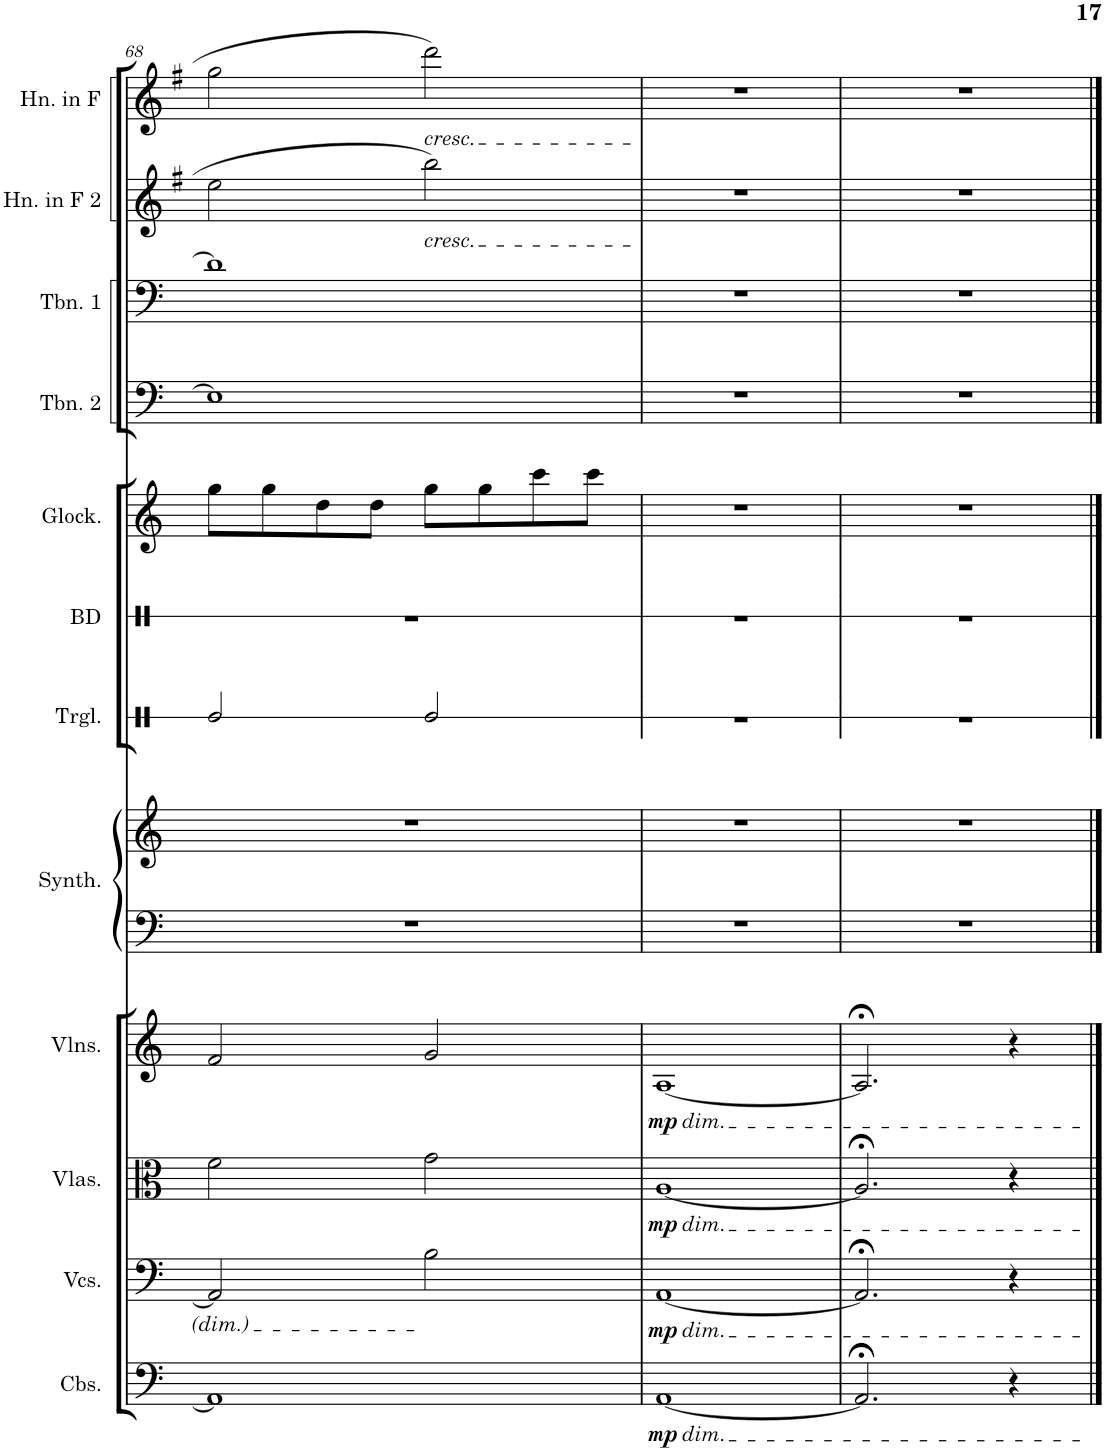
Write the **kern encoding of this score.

**kern	**dynam	**kern	**dynam	**kern	**dynam	**kern	**dynam	**kern	**kern	**kern	**kern	**kern	**kern	**kern	**kern	**kern
*part12	*part12	*part11	*part11	*part10	*part10	*part9	*part9	*part8	*part8	*part7	*part6	*part5	*part4	*part3	*part2	*part1
*staff13	*staff13	*staff12	*staff12	*staff11	*staff11	*staff10	*staff10	*staff9	*staff8	*staff7	*staff6	*staff5	*staff4	*staff3	*staff2	*staff1
*I"Contrabasses	*	*I"Violoncellos	*	*I"Violas	*	*I"Violins	*	*I"Warm Synthesizer	*	*I"Triangle	*I"Bass Drum	*I"Glockenspiel	*I"Trombone 2	*I"Trombone 1	*I"Horn in F 2	*I"Horn in F
*I'Cbs.	*	*I'Vcs.	*	*I'Vlas.	*	*I'Vlns.	*	*I'Synth.	*	*I'Trgl.	*I'BD	*I'Glock.	*I'Tbn. 2	*I'Tbn. 1	*I'Hn. in F 2	*I'Hn. in F
!!LO:PB:g=z
*clefF4	*	*clefF4	*	*clefC3	*	*clefG2	*	*clefF4	*clefG2	*clefX	*clefX	*clefG2	*clefF4	*clefF4	*clefG2	*clefG2
*Trd7c12	*	*	*	*	*	*	*	*	*	*	*	*Trd-14c-24	*	*	*Trd4c7	*Trd4c7
*k[]	*	*k[]	*	*k[]	*	*k[]	*	*k[]	*k[]	*k[]	*k[]	*k[]	*k[]	*k[]	*k[f#]	*k[f#]
*M4/4	*	*M4/4	*	*M4/4	*	*M4/4	*	*M4/4	*M4/4	*M4/4	*M4/4	*M4/4	*M4/4	*M4/4	*M4/4	*M4/4
=68	=68	=68	=68	=68	=68	=68	=68	=68	=68	=68	=68	=68	=68	=68	=68	=68
1AA]	.	2AA/]	.	2f\	.	2f/	.	1r	1r	2Re/	1r	8gg\L	1E]	1d]	2ee\	2gg\
.	.	.	.	.	.	.	.	.	.	.	.	8gg\	.	.	.	.
.	.	.	.	.	.	.	.	.	.	.	.	8dd\	.	.	.	.
.	.	.	.	.	.	.	.	.	.	.	.	8dd\J	.	.	.	.
!	!	!	!	!	!	!	!	!	!	!	!	!	!	!	!	!LO:TX:b:i:t=cresc.
!	!	!	!	!	!	!	!	!	!	!	!	!	!	!	!LO:TX:b:i:t=cresc.	!
.	.	2B\	.	2g\	.	2g/	.	.	.	2Re/	.	8gg\L	.	.	2bb\	2ddd\
.	.	.	.	.	.	.	.	.	.	.	.	8gg\	.	.	.	.
.	.	.	.	.	.	.	.	.	.	.	.	8ccc\	.	.	.	.
.	.	.	.	.	.	.	.	.	.	.	.	8ccc\J	.	.	.	.
=69	=69	=69	=69	=69	=69	=69	=69	=69	=69	=69	=69	=69	=69	=69	=69	=69
!	!	!	!	!	!	!LO:TX:b:i:t=dim.	!	!	!	!	!	!	!	!	!	!
!	!	!	!	!LO:TX:b:i:t=dim.	!	!	!	!	!	!	!	!	!	!	!	!
!	!	!LO:TX:b:i:t=dim.	!	!	!	!	!	!	!	!	!	!	!	!	!	!
!LO:TX:b:i:t=dim.	!	!	!	!	!	!	!	!	!	!	!	!	!	!	!	!
!	!LO:DY:b	!	!LO:DY:b	!	!LO:DY:b	!	!LO:DY:b	!	!	!	!	!	!	!	!	!
[1AA	mp	[1AA	mp	[1A	mp	[1A	mp	1r	1r	1r	1r	1r	1r	1r	1r	1r
=70	=70	=70	=70	=70	=70	=70	=70	=70	=70	=70	=70	=70	=70	=70	=70	=70
2.AA;</]	.	2.AA;</]	.	2.A;</]	.	2.A;</]	.	1r	1r	1r	1r	1r	1r	1r	1r	1r
4r	.	4r	.	4r	.	4r	.	.	.	.	.	.	.	.	.	.
==	==	==	==	==	==	==	==	==	==	==	==	==	==	==	==	==
*-	*-	*-	*-	*-	*-	*-	*-	*-	*-	*-	*-	*-	*-	*-	*-	*-
